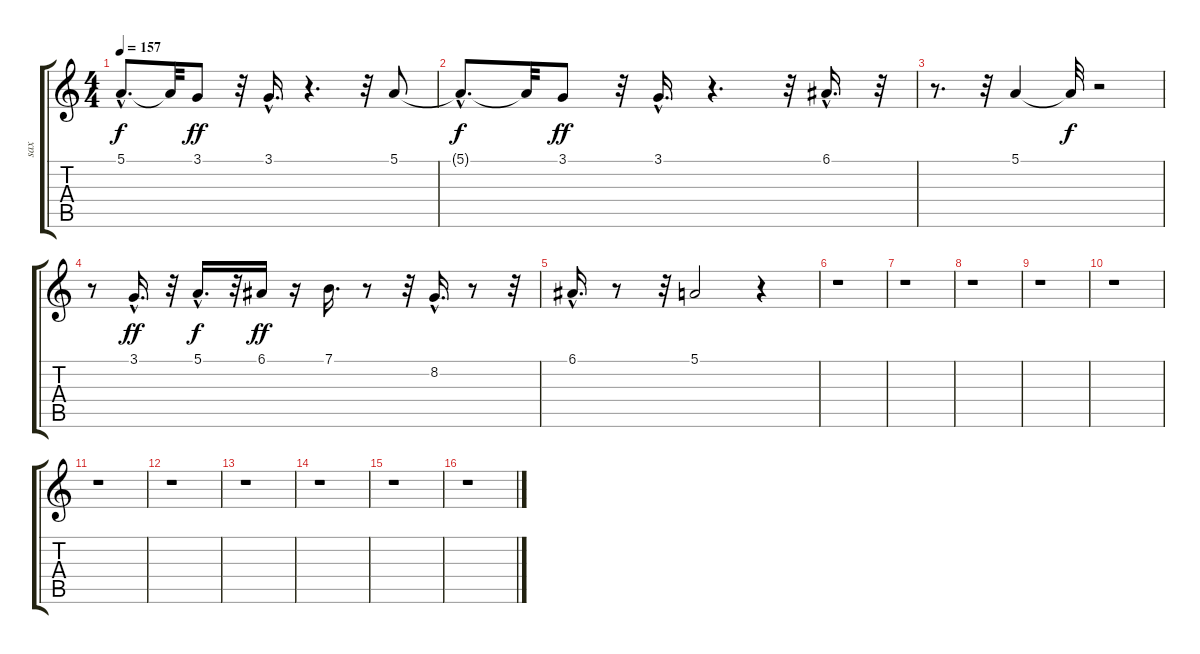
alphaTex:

\track ("sax     " "sax     ") {instrument altosax}
\staff {score tabs}
\tuning (E4 B3 G3 D3 A2 E2) {hide}
\ts (4 4)
\tempo 157
\clef g2
\ks c
5.1{hac t}.8{d dy f} 5.1{t}.32 3.1.8{dy ff} r.32 3.1{hac}.16{d} r.4{d} r.32 5.1.8 |
5.1{hac t}.8{d dy f} 5.1{t}.32 3.1.8{dy ff} r.32 3.1{hac}.16{d} r.4{d} r.32 6.1{hac}.16{d} r.32 |
r.8{d} r.32 5.1.4 5.1{t}.32{dy f} r.2 |
r.8 3.1{hac}.16{d dy ff} r.32 5.1{hac}.16{d dy f} r.32 6.1.16{dy ff} r.16 7.1.16{d} r.8 r.32 8.2{hac}.16{d} r.8 r.32 |
6.1{hac}.16{d} r.8 r.32 5.1.2 r.4 |
r.1 |
r.1 |
r.1 |
r.1 |
r.1 |
r.1 |
r.1 |
r.1 |
r.1 |
r.1 |
r.1
